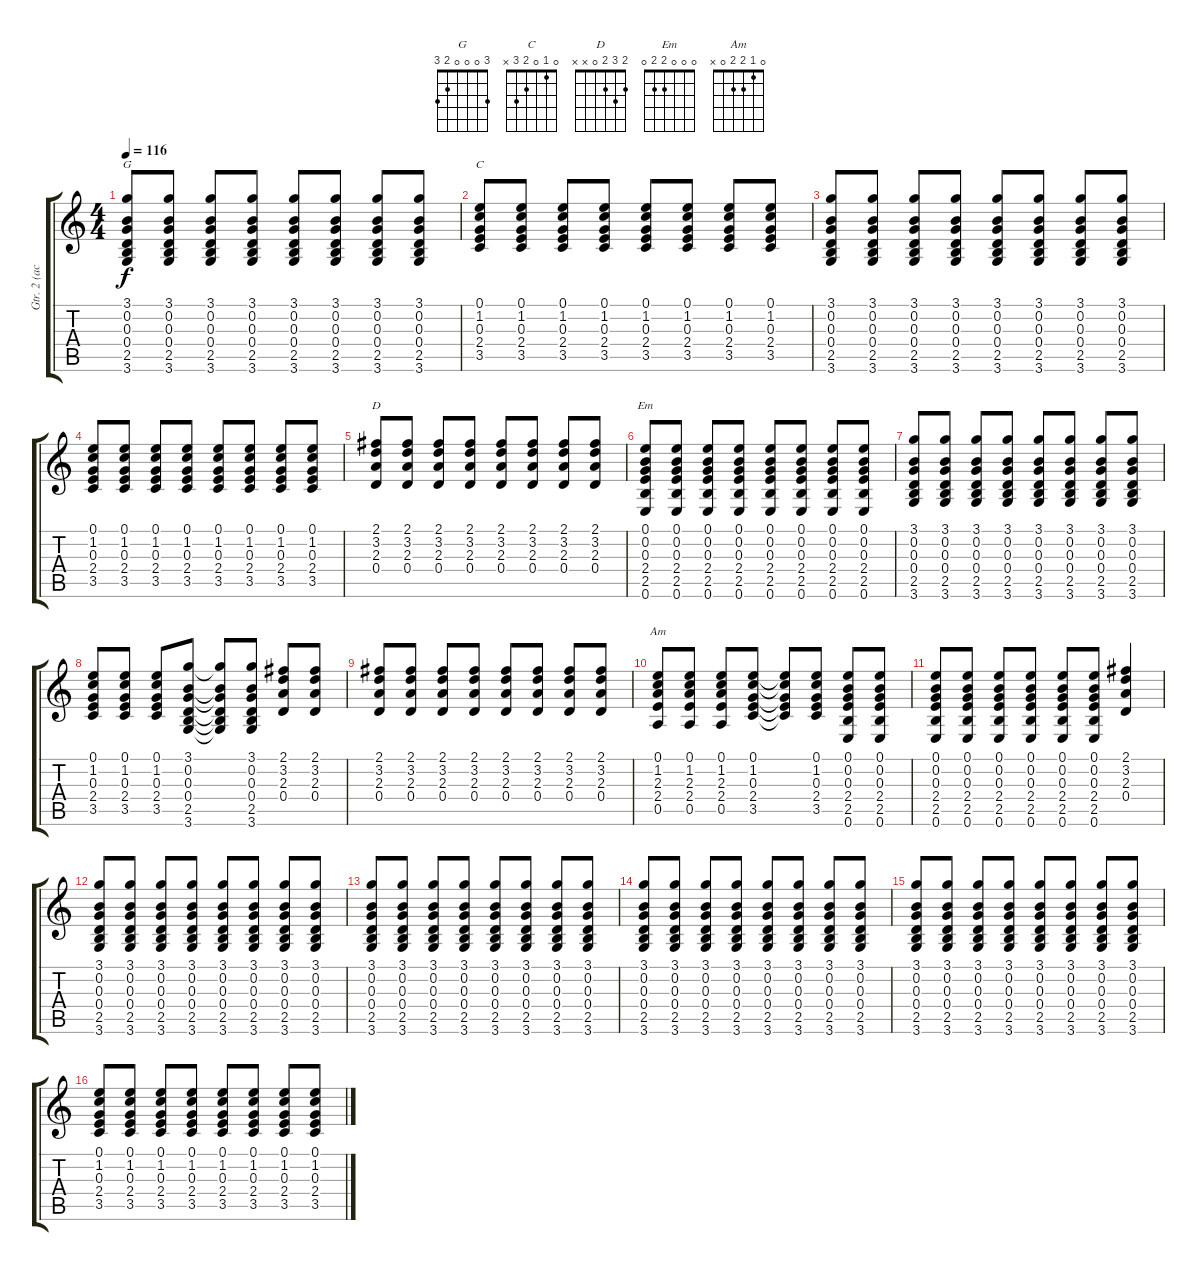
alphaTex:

\track ("Gtr. 2 (acous. steel)" "Gtr. 2 (ac") {instrument acousticguitarsteel}
\staff {score tabs}
\tuning (E4 B3 G3 D3 A2 E2) {hide}
\chord ("G" 3 0 0 0 2 3)
\chord ("C" 0 1 0 2 3 x)
\chord ("D" 2 3 2 0 x x)
\chord ("Em" 0 0 0 2 2 0)
\chord ("Am" 0 1 2 2 0 x)
\ts (4 4)
\tempo 116
\clef g2
\ks c
(3.1 0.2 0.3 0.4 2.5 3.6).8{ch "G" dy f} (3.1 0.2 0.3 0.4 2.5 3.6).8 (3.1 0.2 0.3 0.4 2.5 3.6).8 (3.1 0.2 0.3 0.4 2.5 3.6).8 (3.1 0.2 0.3 0.4 2.5 3.6).8 (3.1 0.2 0.3 0.4 2.5 3.6).8 (3.1 0.2 0.3 0.4 2.5 3.6).8 (3.1 0.2 0.3 0.4 2.5 3.6).8 |
(0.1 1.2 0.3 2.4 3.5).8{ch "C"} (0.1 1.2 0.3 2.4 3.5).8 (0.1 1.2 0.3 2.4 3.5).8 (0.1 1.2 0.3 2.4 3.5).8 (0.1 1.2 0.3 2.4 3.5).8 (0.1 1.2 0.3 2.4 3.5).8 (0.1 1.2 0.3 2.4 3.5).8 (0.1 1.2 0.3 2.4 3.5).8 |
(3.1 0.2 0.3 0.4 2.5 3.6).8 (3.1 0.2 0.3 0.4 2.5 3.6).8 (3.1 0.2 0.3 0.4 2.5 3.6).8 (3.1 0.2 0.3 0.4 2.5 3.6).8 (3.1 0.2 0.3 0.4 2.5 3.6).8 (3.1 0.2 0.3 0.4 2.5 3.6).8 (3.1 0.2 0.3 0.4 2.5 3.6).8 (3.1 0.2 0.3 0.4 2.5 3.6).8 |
(0.1 1.2 0.3 2.4 3.5).8 (0.1 1.2 0.3 2.4 3.5).8 (0.1 1.2 0.3 2.4 3.5).8 (0.1 1.2 0.3 2.4 3.5).8 (0.1 1.2 0.3 2.4 3.5).8 (0.1 1.2 0.3 2.4 3.5).8 (0.1 1.2 0.3 2.4 3.5).8 (0.1 1.2 0.3 2.4 3.5).8 |
(2.1 3.2 2.3 0.4).8{ch "D"} (2.1 3.2 2.3 0.4).8 (2.1 3.2 2.3 0.4).8 (2.1 3.2 2.3 0.4).8 (2.1 3.2 2.3 0.4).8 (2.1 3.2 2.3 0.4).8 (2.1 3.2 2.3 0.4).8 (2.1 3.2 2.3 0.4).8 |
(0.1 0.2 0.3 2.4 2.5 0.6).8{ch "Em"} (0.1 0.2 0.3 2.4 2.5 0.6).8 (0.1 0.2 0.3 2.4 2.5 0.6).8 (0.1 0.2 0.3 2.4 2.5 0.6).8 (0.1 0.2 0.3 2.4 2.5 0.6).8 (0.1 0.2 0.3 2.4 2.5 0.6).8 (0.1 0.2 0.3 2.4 2.5 0.6).8 (0.1 0.2 0.3 2.4 2.5 0.6).8 |
(3.1 0.2 0.3 0.4 2.5 3.6).8 (3.1 0.2 0.3 0.4 2.5 3.6).8 (3.1 0.2 0.3 0.4 2.5 3.6).8 (3.1 0.2 0.3 0.4 2.5 3.6).8 (3.1 0.2 0.3 0.4 2.5 3.6).8 (3.1 0.2 0.3 0.4 2.5 3.6).8 (3.1 0.2 0.3 0.4 2.5 3.6).8 (3.1 0.2 0.3 0.4 2.5 3.6).8 |
(0.1 1.2 0.3 2.4 3.5).8 (0.1 1.2 0.3 2.4 3.5).8 (0.1 1.2 0.3 2.4 3.5).8 (3.1 0.2 0.3 0.4 2.5 3.6).8 (3.1{t} 0.2{t} 0.3{t} 0.4{t} 2.5{t} 3.6{t}).8 (3.1 0.2 0.3 0.4 2.5 3.6).8 (2.1 3.2 2.3 0.4).8 (2.1 3.2 2.3 0.4).8 |
(2.1 3.2 2.3 0.4).8 (2.1 3.2 2.3 0.4).8 (2.1 3.2 2.3 0.4).8 (2.1 3.2 2.3 0.4).8 (2.1 3.2 2.3 0.4).8 (2.1 3.2 2.3 0.4).8 (2.1 3.2 2.3 0.4).8 (2.1 3.2 2.3 0.4).8 |
(0.1 1.2 2.3 2.4 0.5).8{ch "Am"} (0.1 1.2 2.3 2.4 0.5).8 (0.1 1.2 2.3 2.4 0.5).8 (0.1 1.2 0.3 2.4 3.5).8 (0.1{t} 1.2{t} 0.3{t} 2.4{t} 3.5{t}).8 (0.1 1.2 0.3 2.4 3.5).8 (0.1 0.2 0.3 2.4 2.5 0.6).8 (0.1 0.2 0.3 2.4 2.5 0.6).8 |
(0.1 0.2 0.3 2.4 2.5 0.6).8 (0.1 0.2 0.3 2.4 2.5 0.6).8 (0.1 0.2 0.3 2.4 2.5 0.6).8 (0.1 0.2 0.3 2.4 2.5 0.6).8 (0.1 0.2 0.3 2.4 2.5 0.6).8 (0.1 0.2 0.3 2.4 2.5 0.6).8 (2.1 3.2 2.3 0.4).4 |
(3.1 0.2 0.3 0.4 2.5 3.6).8 (3.1 0.2 0.3 0.4 2.5 3.6).8 (3.1 0.2 0.3 0.4 2.5 3.6).8 (3.1 0.2 0.3 0.4 2.5 3.6).8 (3.1 0.2 0.3 0.4 2.5 3.6).8 (3.1 0.2 0.3 0.4 2.5 3.6).8 (3.1 0.2 0.3 0.4 2.5 3.6).8 (3.1 0.2 0.3 0.4 2.5 3.6).8 |
(3.1 0.2 0.3 0.4 2.5 3.6).8 (3.1 0.2 0.3 0.4 2.5 3.6).8 (3.1 0.2 0.3 0.4 2.5 3.6).8 (3.1 0.2 0.3 0.4 2.5 3.6).8 (3.1 0.2 0.3 0.4 2.5 3.6).8 (3.1 0.2 0.3 0.4 2.5 3.6).8 (3.1 0.2 0.3 0.4 2.5 3.6).8 (3.1 0.2 0.3 0.4 2.5 3.6).8 |
(3.1 0.2 0.3 0.4 2.5 3.6).8 (3.1 0.2 0.3 0.4 2.5 3.6).8 (3.1 0.2 0.3 0.4 2.5 3.6).8 (3.1 0.2 0.3 0.4 2.5 3.6).8 (3.1 0.2 0.3 0.4 2.5 3.6).8 (3.1 0.2 0.3 0.4 2.5 3.6).8 (3.1 0.2 0.3 0.4 2.5 3.6).8 (3.1 0.2 0.3 0.4 2.5 3.6).8 |
(3.1 0.2 0.3 0.4 2.5 3.6).8 (3.1 0.2 0.3 0.4 2.5 3.6).8 (3.1 0.2 0.3 0.4 2.5 3.6).8 (3.1 0.2 0.3 0.4 2.5 3.6).8 (3.1 0.2 0.3 0.4 2.5 3.6).8 (3.1 0.2 0.3 0.4 2.5 3.6).8 (3.1 0.2 0.3 0.4 2.5 3.6).8 (3.1 0.2 0.3 0.4 2.5 3.6).8 |
(0.1 1.2 0.3 2.4 3.5).8 (0.1 1.2 0.3 2.4 3.5).8 (0.1 1.2 0.3 2.4 3.5).8 (0.1 1.2 0.3 2.4 3.5).8 (0.1 1.2 0.3 2.4 3.5).8 (0.1 1.2 0.3 2.4 3.5).8 (0.1 1.2 0.3 2.4 3.5).8 (0.1 1.2 0.3 2.4 3.5).8
